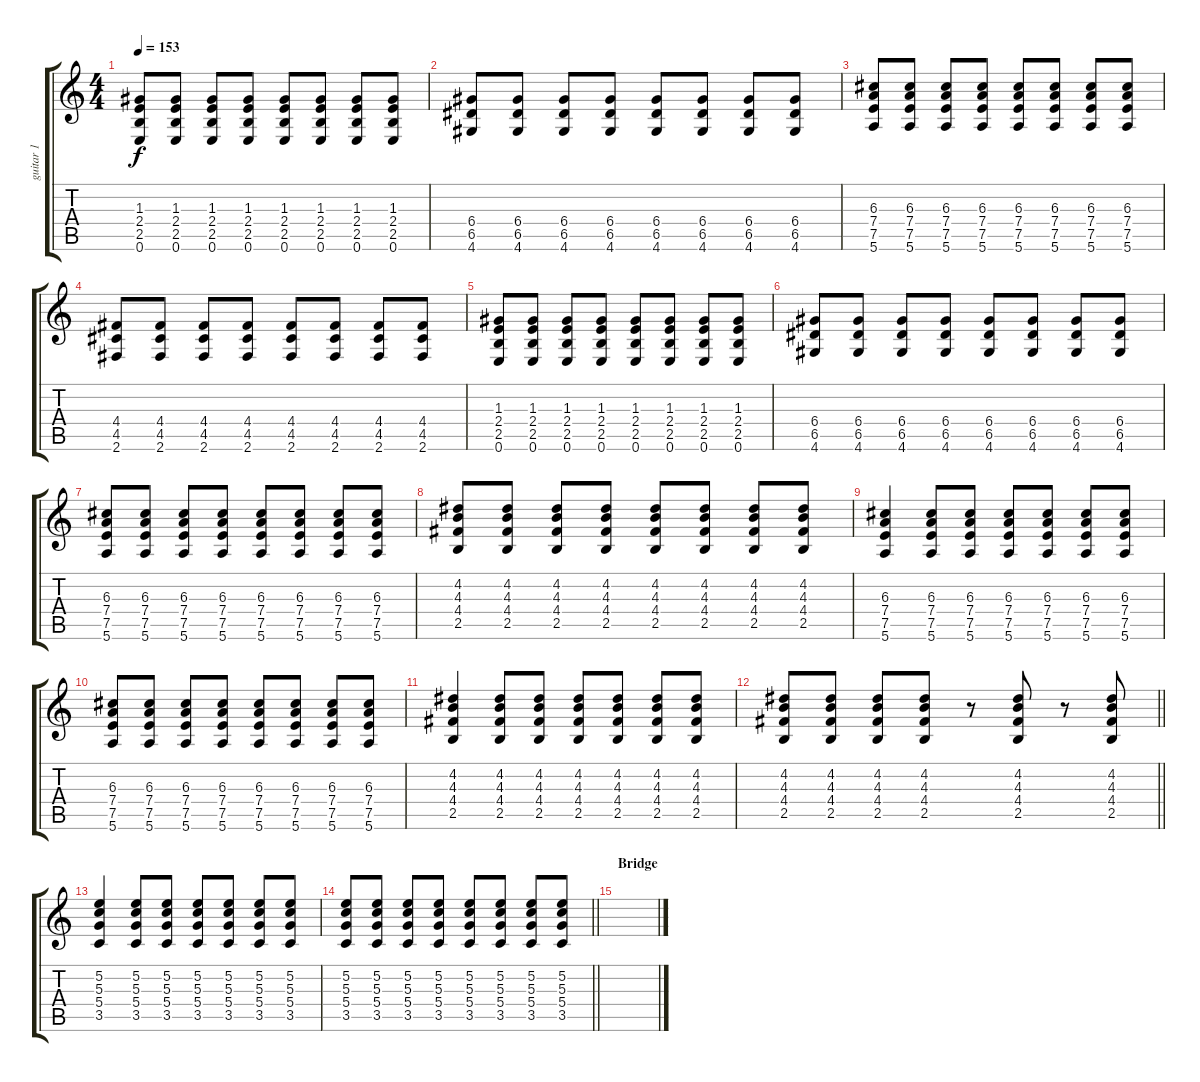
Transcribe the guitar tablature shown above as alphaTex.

\track ("guitar 1" "guitar 1") {instrument electricguitarjazz}
\staff {score tabs}
\tuning (E4 B3 G3 D3 A2 E2) {hide}
\ts (4 4)
\tempo 153
\clef g2
\ks c
(1.3 2.4 2.5 0.6).8{dy f} (1.3 2.4 2.5 0.6).8 (1.3 2.4 2.5 0.6).8 (1.3 2.4 2.5 0.6).8 (1.3 2.4 2.5 0.6).8 (1.3 2.4 2.5 0.6).8 (1.3 2.4 2.5 0.6).8 (1.3 2.4 2.5 0.6).8 |
(6.4 6.5 4.6).8 (6.4 6.5 4.6).8 (6.4 6.5 4.6).8 (6.4 6.5 4.6).8 (6.4 6.5 4.6).8 (6.4 6.5 4.6).8 (6.4 6.5 4.6).8 (6.4 6.5 4.6).8 |
(6.3 7.4 7.5 5.6).8 (6.3 7.4 7.5 5.6).8 (6.3 7.4 7.5 5.6).8 (6.3 7.4 7.5 5.6).8 (6.3 7.4 7.5 5.6).8 (6.3 7.4 7.5 5.6).8 (6.3 7.4 7.5 5.6).8 (6.3 7.4 7.5 5.6).8 |
(4.4 4.5 2.6).8 (4.4 4.5 2.6).8 (4.4 4.5 2.6).8 (4.4 4.5 2.6).8 (4.4 4.5 2.6).8 (4.4 4.5 2.6).8 (4.4 4.5 2.6).8 (4.4 4.5 2.6).8 |
(1.3 2.4 2.5 0.6).8 (1.3 2.4 2.5 0.6).8 (1.3 2.4 2.5 0.6).8 (1.3 2.4 2.5 0.6).8 (1.3 2.4 2.5 0.6).8 (1.3 2.4 2.5 0.6).8 (1.3 2.4 2.5 0.6).8 (1.3 2.4 2.5 0.6).8 |
(6.4 6.5 4.6).8 (6.4 6.5 4.6).8 (6.4 6.5 4.6).8 (6.4 6.5 4.6).8 (6.4 6.5 4.6).8 (6.4 6.5 4.6).8 (6.4 6.5 4.6).8 (6.4 6.5 4.6).8 |
(6.3 7.4 7.5 5.6).8 (6.3 7.4 7.5 5.6).8 (6.3 7.4 7.5 5.6).8 (6.3 7.4 7.5 5.6).8 (6.3 7.4 7.5 5.6).8 (6.3 7.4 7.5 5.6).8 (6.3 7.4 7.5 5.6).8 (6.3 7.4 7.5 5.6).8 |
(4.2 4.3 4.4 2.5).8 (4.2 4.3 4.4 2.5).8 (4.2 4.3 4.4 2.5).8 (4.2 4.3 4.4 2.5).8 (4.2 4.3 4.4 2.5).8 (4.2 4.3 4.4 2.5).8 (4.2 4.3 4.4 2.5).8 (4.2 4.3 4.4 2.5).8 |
(6.3 7.4 7.5 5.6).4 (6.3 7.4 7.5 5.6).8 (6.3 7.4 7.5 5.6).8 (6.3 7.4 7.5 5.6).8 (6.3 7.4 7.5 5.6).8 (6.3 7.4 7.5 5.6).8 (6.3 7.4 7.5 5.6).8 |
(6.3 7.4 7.5 5.6).8 (6.3 7.4 7.5 5.6).8 (6.3 7.4 7.5 5.6).8 (6.3 7.4 7.5 5.6).8 (6.3 7.4 7.5 5.6).8 (6.3 7.4 7.5 5.6).8 (6.3 7.4 7.5 5.6).8 (6.3 7.4 7.5 5.6).8 |
(4.2 4.3 4.4 2.5).4 (4.2 4.3 4.4 2.5).8 (4.2 4.3 4.4 2.5).8 (4.2 4.3 4.4 2.5).8 (4.2 4.3 4.4 2.5).8 (4.2 4.3 4.4 2.5).8 (4.2 4.3 4.4 2.5).8 |
\barLineRight lightlight
(4.2 4.3 4.4 2.5).8 (4.2 4.3 4.4 2.5).8 (4.2 4.3 4.4 2.5).8 (4.2 4.3 4.4 2.5).8 r.8 (4.2 4.3 4.4 2.5).8 r.8 (4.2 4.3 4.4 2.5).8 |
(5.2 5.3 5.4 3.5).4 (5.2 5.3 5.4 3.5).8 (5.2 5.3 5.4 3.5).8 (5.2 5.3 5.4 3.5).8 (5.2 5.3 5.4 3.5).8 (5.2 5.3 5.4 3.5).8 (5.2 5.3 5.4 3.5).8 |
\barLineRight lightlight
(5.2 5.3 5.4 3.5).8 (5.2 5.3 5.4 3.5).8 (5.2 5.3 5.4 3.5).8 (5.2 5.3 5.4 3.5).8 (5.2 5.3 5.4 3.5).8 (5.2 5.3 5.4 3.5).8 (5.2 5.3 5.4 3.5).8 (5.2 5.3 5.4 3.5).8 |
\section ("" "Bridge")
